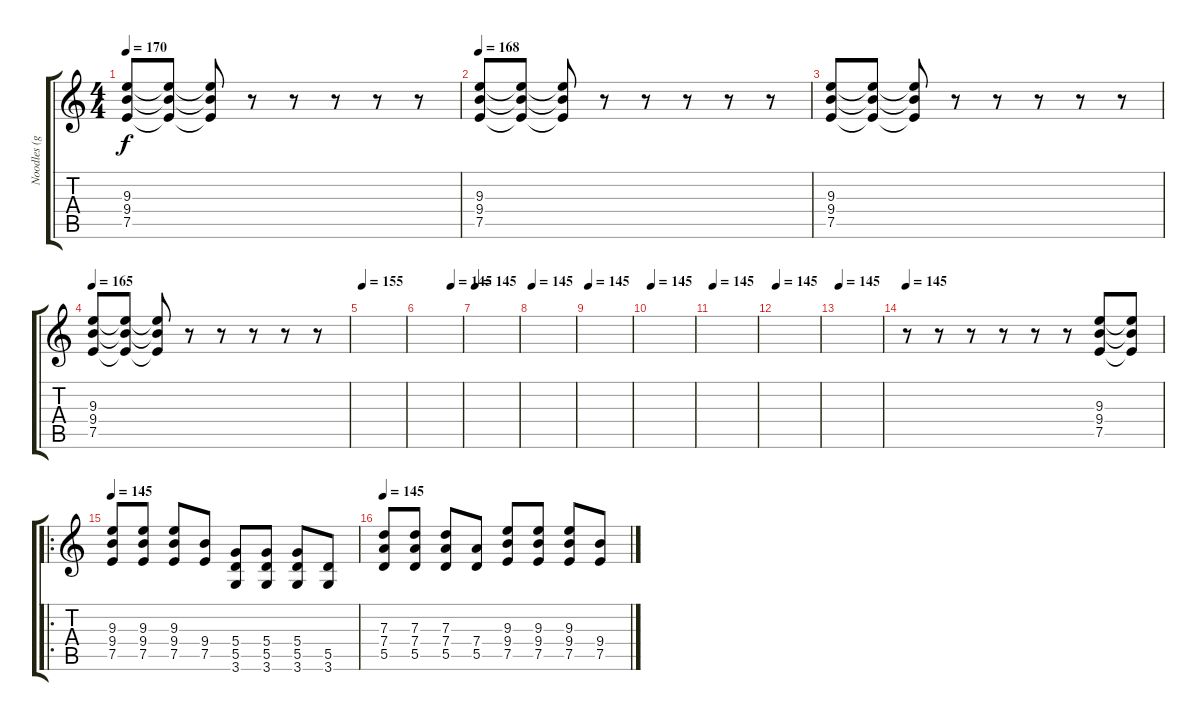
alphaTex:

\track ("Noodles (guitar)" "Noodles (g") {instrument overdrivenguitar}
\staff {score tabs}
\tuning (E4 B3 G3 D3 A2 E2) {hide}
\ts (4 4)
\tempo 170
\clef g2
\ks c
(9.3 9.4 7.5).8{dy f volume 13} (9.3{t} 9.4{t} 7.5{t}).8 (9.3{t} 9.4{t} 7.5{t}).8 r.8 r.8 r.8 r.8 r.8 |
\tempo 168
(9.3 9.4 7.5).8{volume 13} (9.3{t} 9.4{t} 7.5{t}).8 (9.3{t} 9.4{t} 7.5{t}).8 r.8 r.8 r.8 r.8 r.8 |
(9.3 9.4 7.5).8{volume 13} (9.3{t} 9.4{t} 7.5{t}).8 (9.3{t} 9.4{t} 7.5{t}).8 r.8 r.8 r.8 r.8 r.8 |
\tempo 165
(9.3 9.4 7.5).8{volume 13} (9.3{t} 9.4{t} 7.5{t}).8 (9.3{t} 9.4{t} 7.5{t}).8 r.8 r.8 r.8 r.8 r.8 |
\tempo 155
|
\tempo (145 0.75)
|
\tempo 145
|
\tempo 145
|
\tempo 145
|
\tempo 145
|
\tempo 145
|
\tempo 145
|
\tempo 145
|
\tempo 145
r.8 r.8 r.8 r.8 r.8 r.8 (9.3 9.4 7.5).8{volume 13} (9.3{t} 9.4{t} 7.5{t}).8 |
\ro
\tempo 145
(9.3 9.4 7.5).8 (9.3 9.4 7.5).8 (9.3 9.4 7.5).8 (9.4 7.5).8 (5.4 5.5 3.6).8 (5.4 5.5 3.6).8 (5.4 5.5 3.6).8 (5.5 3.6).8 |
\tempo 145
(7.3 7.4 5.5).8 (7.3 7.4 5.5).8 (7.3 7.4 5.5).8 (7.4 5.5).8 (9.3 9.4 7.5).8 (9.3 9.4 7.5).8 (9.3 9.4 7.5).8 (9.4 7.5).8
